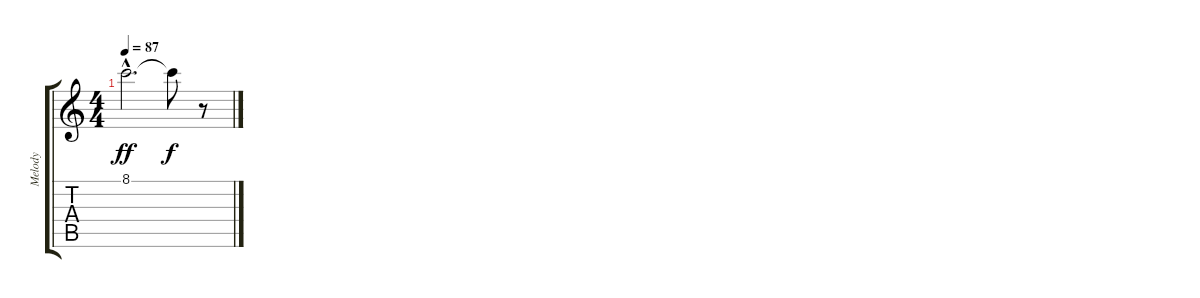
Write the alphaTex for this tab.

\track ("Melody" "Melody") {instrument acousticguitarnylon}
\staff {score tabs}
\tuning (E4 B3 G3 D3 A2 E2) {hide}
\ts (4 4)
\tempo 87
\clef g2
\ks c
8.1{hac}.2{d dy ff} 8.1{t}.8{dy f} r.8
